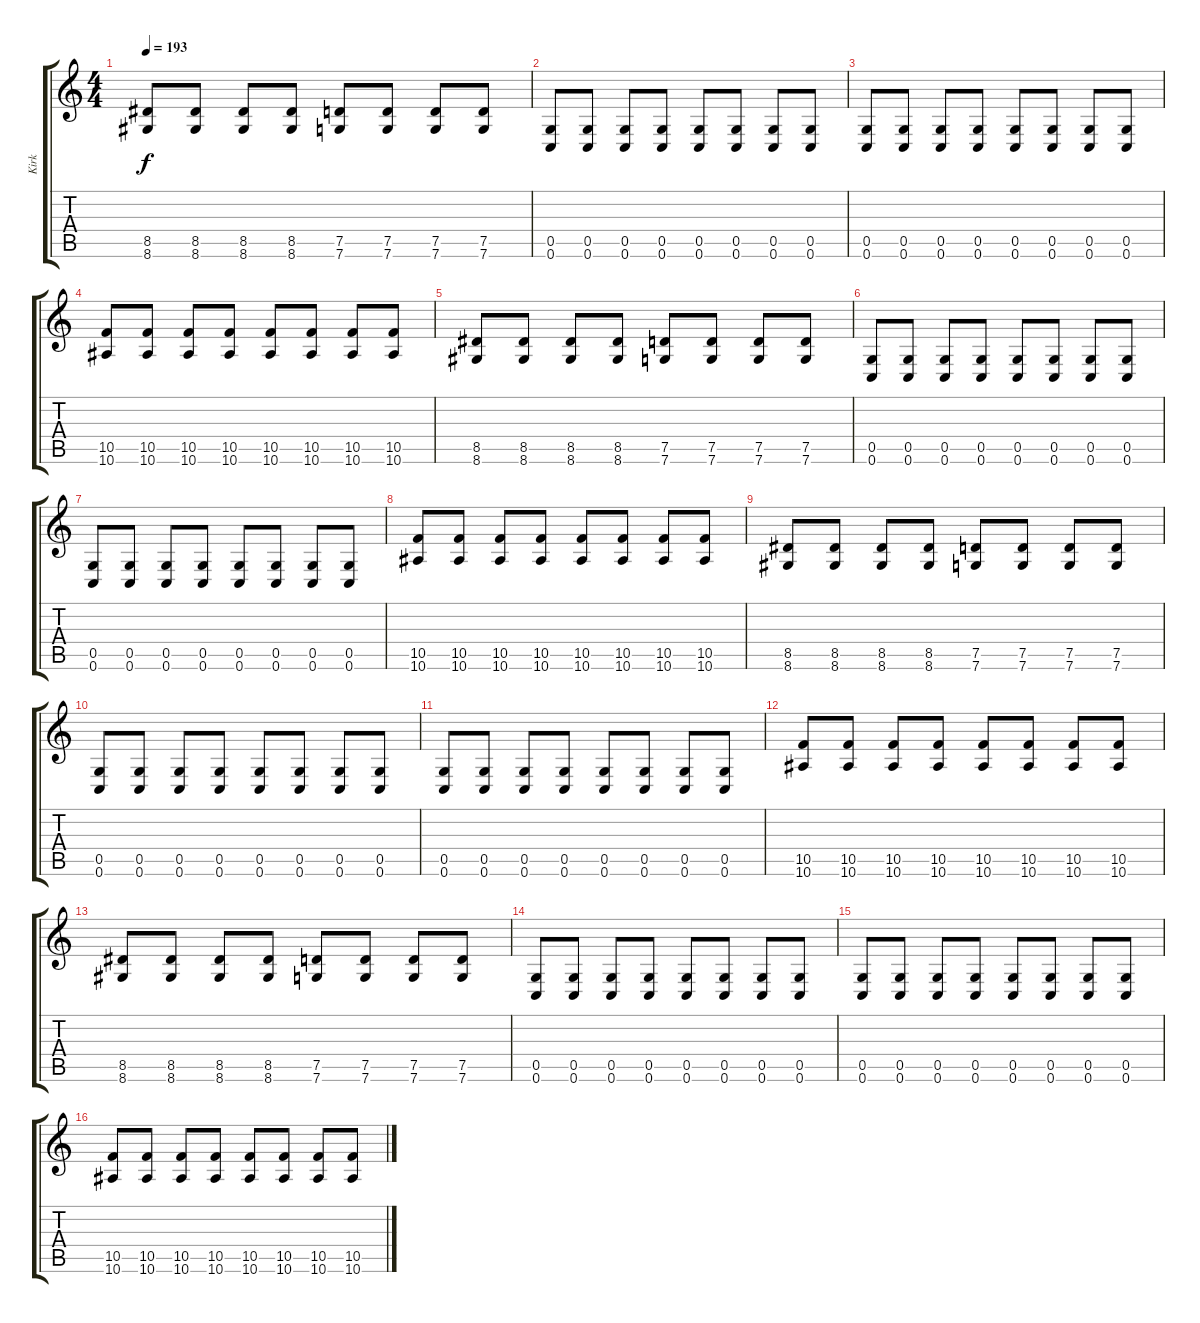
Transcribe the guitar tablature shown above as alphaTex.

\track ("Kirk" "Kirk") {instrument distortionguitar}
\staff {score tabs}
\tuning (D4 A3 F3 C3 G2 C2) {hide}
\ts (4 4)
\tempo 193
\clef g2
\ks c
(8.5 8.6).8{dy f} (8.5 8.6).8 (8.5 8.6).8 (8.5 8.6).8 (7.5 7.6).8 (7.5 7.6).8 (7.5 7.6).8 (7.5 7.6).8 |
(0.5 0.6).8 (0.5 0.6).8 (0.5 0.6).8 (0.5 0.6).8 (0.5 0.6).8 (0.5 0.6).8 (0.5 0.6).8 (0.5 0.6).8 |
(0.5 0.6).8 (0.5 0.6).8 (0.5 0.6).8 (0.5 0.6).8 (0.5 0.6).8 (0.5 0.6).8 (0.5 0.6).8 (0.5 0.6).8 |
(10.5 10.6).8 (10.5 10.6).8 (10.5 10.6).8 (10.5 10.6).8 (10.5 10.6).8 (10.5 10.6).8 (10.5 10.6).8 (10.5 10.6).8 |
(8.5 8.6).8 (8.5 8.6).8 (8.5 8.6).8 (8.5 8.6).8 (7.5 7.6).8 (7.5 7.6).8 (7.5 7.6).8 (7.5 7.6).8 |
(0.5 0.6).8 (0.5 0.6).8 (0.5 0.6).8 (0.5 0.6).8 (0.5 0.6).8 (0.5 0.6).8 (0.5 0.6).8 (0.5 0.6).8 |
(0.5 0.6).8 (0.5 0.6).8 (0.5 0.6).8 (0.5 0.6).8 (0.5 0.6).8 (0.5 0.6).8 (0.5 0.6).8 (0.5 0.6).8 |
(10.5 10.6).8 (10.5 10.6).8 (10.5 10.6).8 (10.5 10.6).8 (10.5 10.6).8 (10.5 10.6).8 (10.5 10.6).8 (10.5 10.6).8 |
(8.5 8.6).8 (8.5 8.6).8 (8.5 8.6).8 (8.5 8.6).8 (7.5 7.6).8 (7.5 7.6).8 (7.5 7.6).8 (7.5 7.6).8 |
(0.5 0.6).8 (0.5 0.6).8 (0.5 0.6).8 (0.5 0.6).8 (0.5 0.6).8 (0.5 0.6).8 (0.5 0.6).8 (0.5 0.6).8 |
(0.5 0.6).8 (0.5 0.6).8 (0.5 0.6).8 (0.5 0.6).8 (0.5 0.6).8 (0.5 0.6).8 (0.5 0.6).8 (0.5 0.6).8 |
(10.5 10.6).8 (10.5 10.6).8 (10.5 10.6).8 (10.5 10.6).8 (10.5 10.6).8 (10.5 10.6).8 (10.5 10.6).8 (10.5 10.6).8 |
(8.5 8.6).8 (8.5 8.6).8 (8.5 8.6).8 (8.5 8.6).8 (7.5 7.6).8 (7.5 7.6).8 (7.5 7.6).8 (7.5 7.6).8 |
(0.5 0.6).8 (0.5 0.6).8 (0.5 0.6).8 (0.5 0.6).8 (0.5 0.6).8 (0.5 0.6).8 (0.5 0.6).8 (0.5 0.6).8 |
(0.5 0.6).8 (0.5 0.6).8 (0.5 0.6).8 (0.5 0.6).8 (0.5 0.6).8 (0.5 0.6).8 (0.5 0.6).8 (0.5 0.6).8 |
(10.5 10.6).8 (10.5 10.6).8 (10.5 10.6).8 (10.5 10.6).8 (10.5 10.6).8 (10.5 10.6).8 (10.5 10.6).8 (10.5 10.6).8
